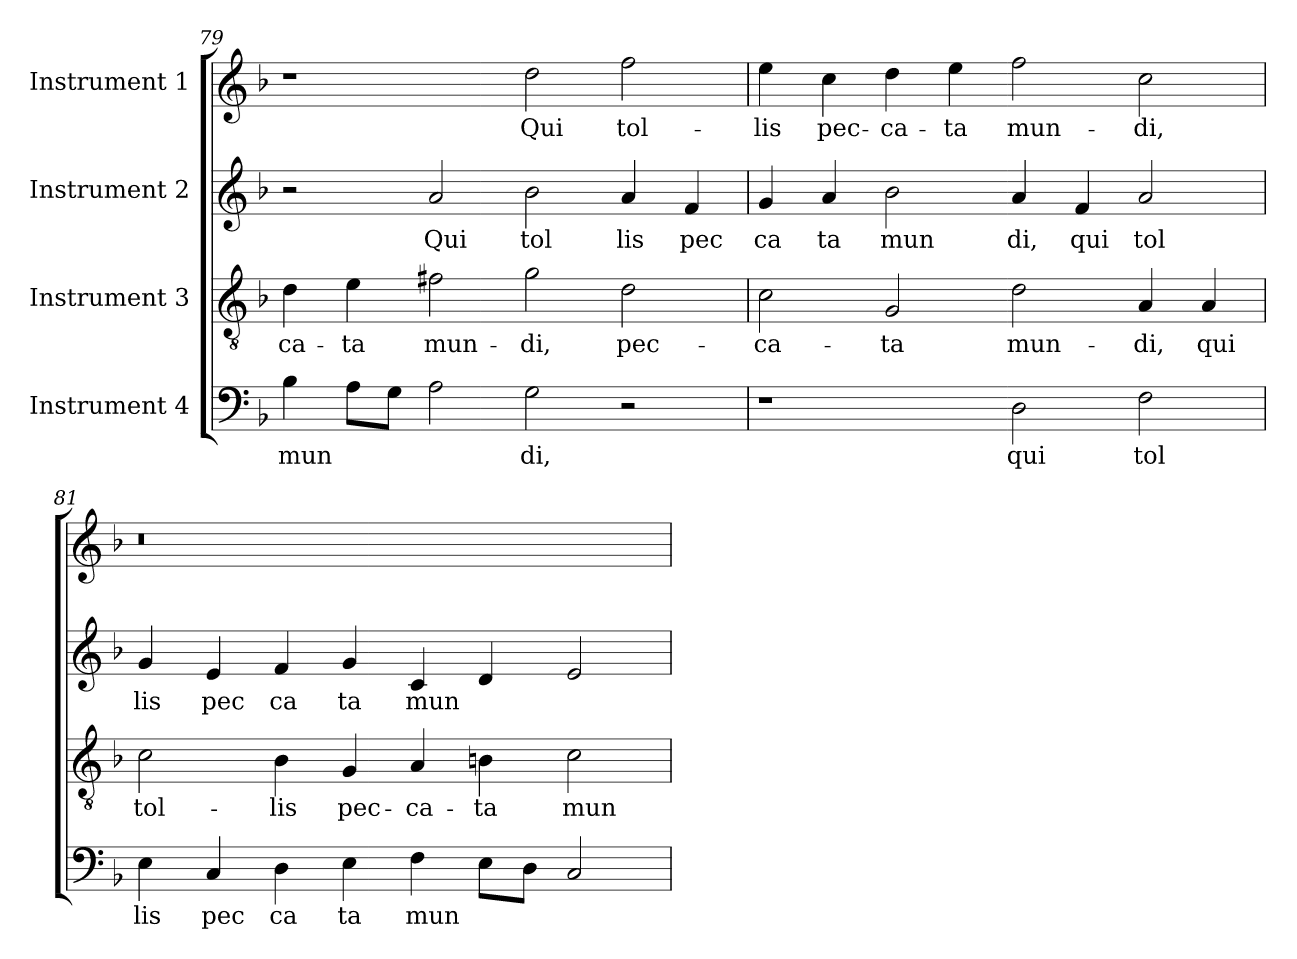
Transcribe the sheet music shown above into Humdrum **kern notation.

**kern	**text	**kern	**text	**kern	**text	**kern	**text
*part4	*part4	*part3	*part3	*part2	*part2	*part1	*part1
*staff4	*staff4	*staff3	*staff3	*staff2	*staff2	*staff1	*staff1
*I"Instrument 4	*	*I"Instrument 3	*	*I"Instrument 2	*	*I"Instrument 1	*
*clefF4	*	*clefGv2	*	*clefG2	*	*clefG2	*
*k[b-]	*	*k[b-]	*	*k[b-]	*	*k[b-]	*
*F:	*	*F:	*	*F:	*	*F:	*
=79	=79	=79	=79	=79	=79	=79	=79
!	!LO:LY:b:cj	!	!LO:LY:b:cj	!	!	!	!
4B-\	mun	4d\	-ca-	2r	.	1r	.
!	!LO:LY:b:cj	!	!LO:LY:b:cj	!	!	!	!
8A\L	.	4e\	-ta	.	.	.	.
!	!LO:LY:b:cj	!	!	!	!	!	!
8G\J	.	.	.	.	.	.	.
!	!LO:LY:b:cj	!	!LO:LY:b:cj	!	!LO:LY:b:cj	!	!
2A\	.	2f#X\	mun-	2a/	Qui	.	.
!	!LO:LY:b:cj	!	!LO:LY:b:cj	!	!LO:LY:b:cj	!	!LO:LY:b:cj
2G\	di,	2g\	-di,	2b-\	tol	2dd\	Qui
!	!	!	!LO:LY:b:cj	!	!LO:LY:b:cj	!	!LO:LY:b:cj
2r	.	2d\	pec-	4a/	lis	2ff\	tol-
!	!	!	!	!	!LO:LY:b:cj	!	!
.	.	.	.	4f/	pec	.	.
=80	=80	=80	=80	=80	=80	=80	=80
!	!	!	!LO:LY:b:cj	!	!LO:LY:b:cj	!	!LO:LY:b:cj
1r	.	2c\	-ca-	4g/	ca	4ee\	-lis
!	!	!	!	!	!LO:LY:b:cj	!	!LO:LY:b:cj
.	.	.	.	4a/	ta	4cc\	pec-
!	!	!	!LO:LY:b:cj	!	!LO:LY:b:cj	!	!LO:LY:b:cj
.	.	2G/	-ta	2b-\	mun	4dd\	-ca-
!	!	!	!	!	!	!	!LO:LY:b:cj
.	.	.	.	.	.	4ee\	-ta
!	!LO:LY:b:cj	!	!LO:LY:b:cj	!	!LO:LY:b:cj	!	!LO:LY:b:cj
2D\	qui	2d\	mun-	4a/	di,	2ff\	mun-
!	!	!	!	!	!LO:LY:b:cj	!	!
.	.	.	.	4f/	qui	.	.
!	!LO:LY:b:cj	!	!LO:LY:b:cj	!	!LO:LY:b:cj	!	!LO:LY:b:cj
2F\	tol	4A/	-di,	2a/	tol	2cc\	-di,
!	!	!	!LO:LY:b:cj	!	!	!	!
.	.	4A/	qui	.	.	.	.
!!LO:LB:g=z
=81	=81	=81	=81	=81	=81	=81	=81
!	!LO:LY:b:cj	!	!LO:LY:b:cj	!	!LO:LY:b:cj	!	!
4E\	lis	2c\	tol-	4g/	lis	0r	.
!	!LO:LY:b:cj	!	!	!	!LO:LY:b:cj	!	!
4C/	pec	.	.	4e/	pec	.	.
!	!LO:LY:b:cj	!	!LO:LY:b:cj	!	!LO:LY:b:cj	!	!
4D\	ca	4B-\	-lis	4f/	ca	.	.
!	!LO:LY:b:cj	!	!LO:LY:b:cj	!	!LO:LY:b:cj	!	!
4E\	ta	4G/	pec-	4g/	ta	.	.
!	!LO:LY:b:cj	!	!LO:LY:b:cj	!	!LO:LY:b:cj	!	!
4F\	mun	4A/	-ca-	4c/	mun	.	.
!	!LO:LY:b:cj	!	!LO:LY:b:cj	!	!LO:LY:b:cj	!	!
8E\L	.	4Bn\	-ta	4d/	.	.	.
!	!LO:LY:b:cj	!	!	!	!	!	!
8D\J	.	.	.	.	.	.	.
!	!LO:LY:b:cj	!	!LO:LY:b:cj	!	!LO:LY:b:cj	!	!
2C/	.	2c\	mun-	2e/	.	.	.
=	=	=	=	=	=	=	=
*-	*-	*-	*-	*-	*-	*-	*-
